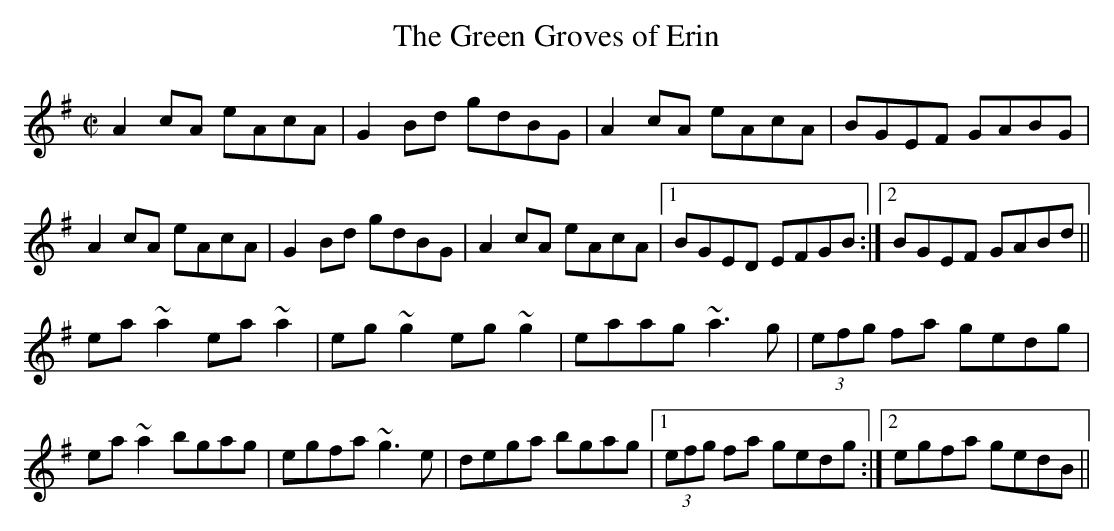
X:1
T:Green Groves of Erin, The
M:C|
L:1/8
K:Ador
A2 cA eAcA|G2Bd gdBG|A2 cA eAcA|BGEF GABG|
A2 cA eAcA|G2Bd gdBG|A2 cA eAcA|1BGED EFGB:|2BGEF GABd||
ea~a2 ea~a2|eg~g2 eg~g2|eaag ~a3g|(3efg fa gedg|
ea~a2 bgag|egfa ~g3e|dega bgag|1(3efg fa gedg:|2egfa gedB||
